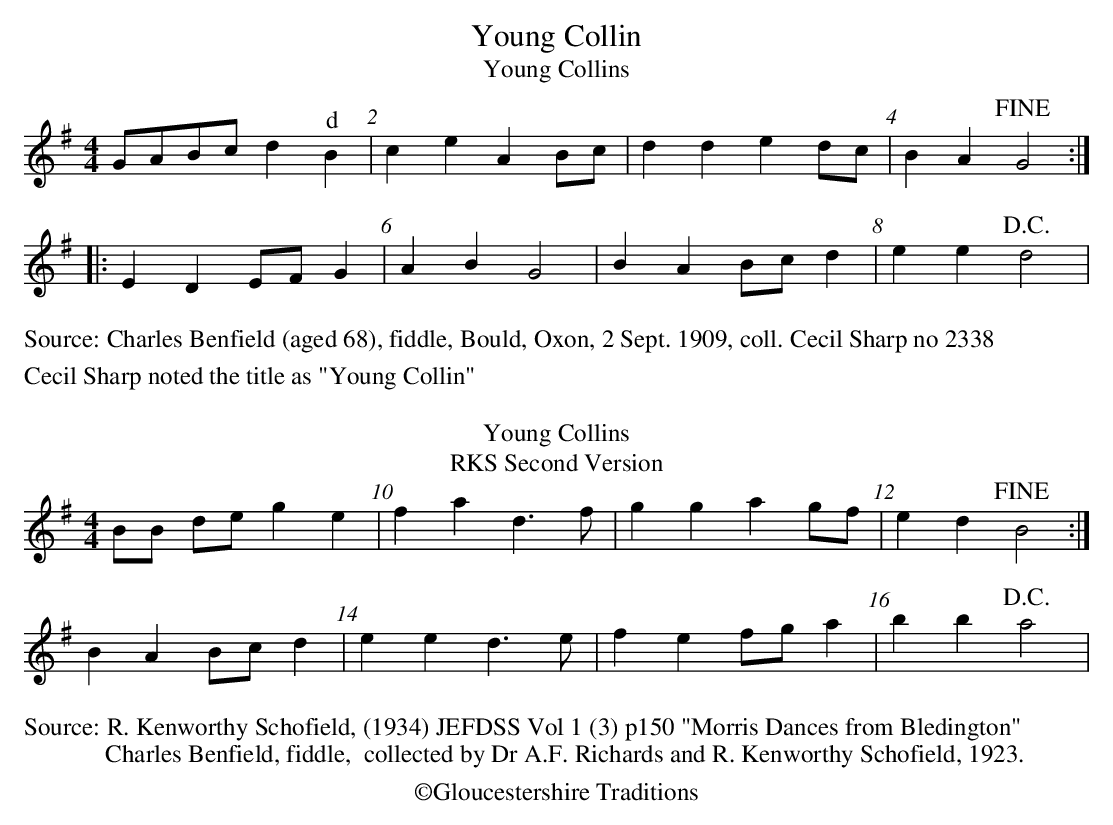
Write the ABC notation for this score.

X:1
T:Young Collin
T:Young Collins
U:N=!fine!
U:P=!D.C.!
M:4/4
L:1/8
K:G
GABc d2"^d"B2| c2e2A2Bc| d2d2e2dc| B2A2NG4:|
|:E2D2EF G2| A2B2 G4| B2A2 Bcd2| e2e2Pd4|
%%text Source: Charles Benfield (aged 68), fiddle, Bould, Oxon, 2 Sept. 1909, coll. Cecil Sharp no 2338
%%text Cecil Sharp noted the title as "Young Collin"
%%vskip 5mm
T:Young Collins
T:RKS Second Version
BB de g2e2 | f2a2d3f | g2g2a2gf | e2d2NB4 :|
B2A2 Bcd2 | e2e2d3e | f2e2 fga2 | b2b2Pa4 |
